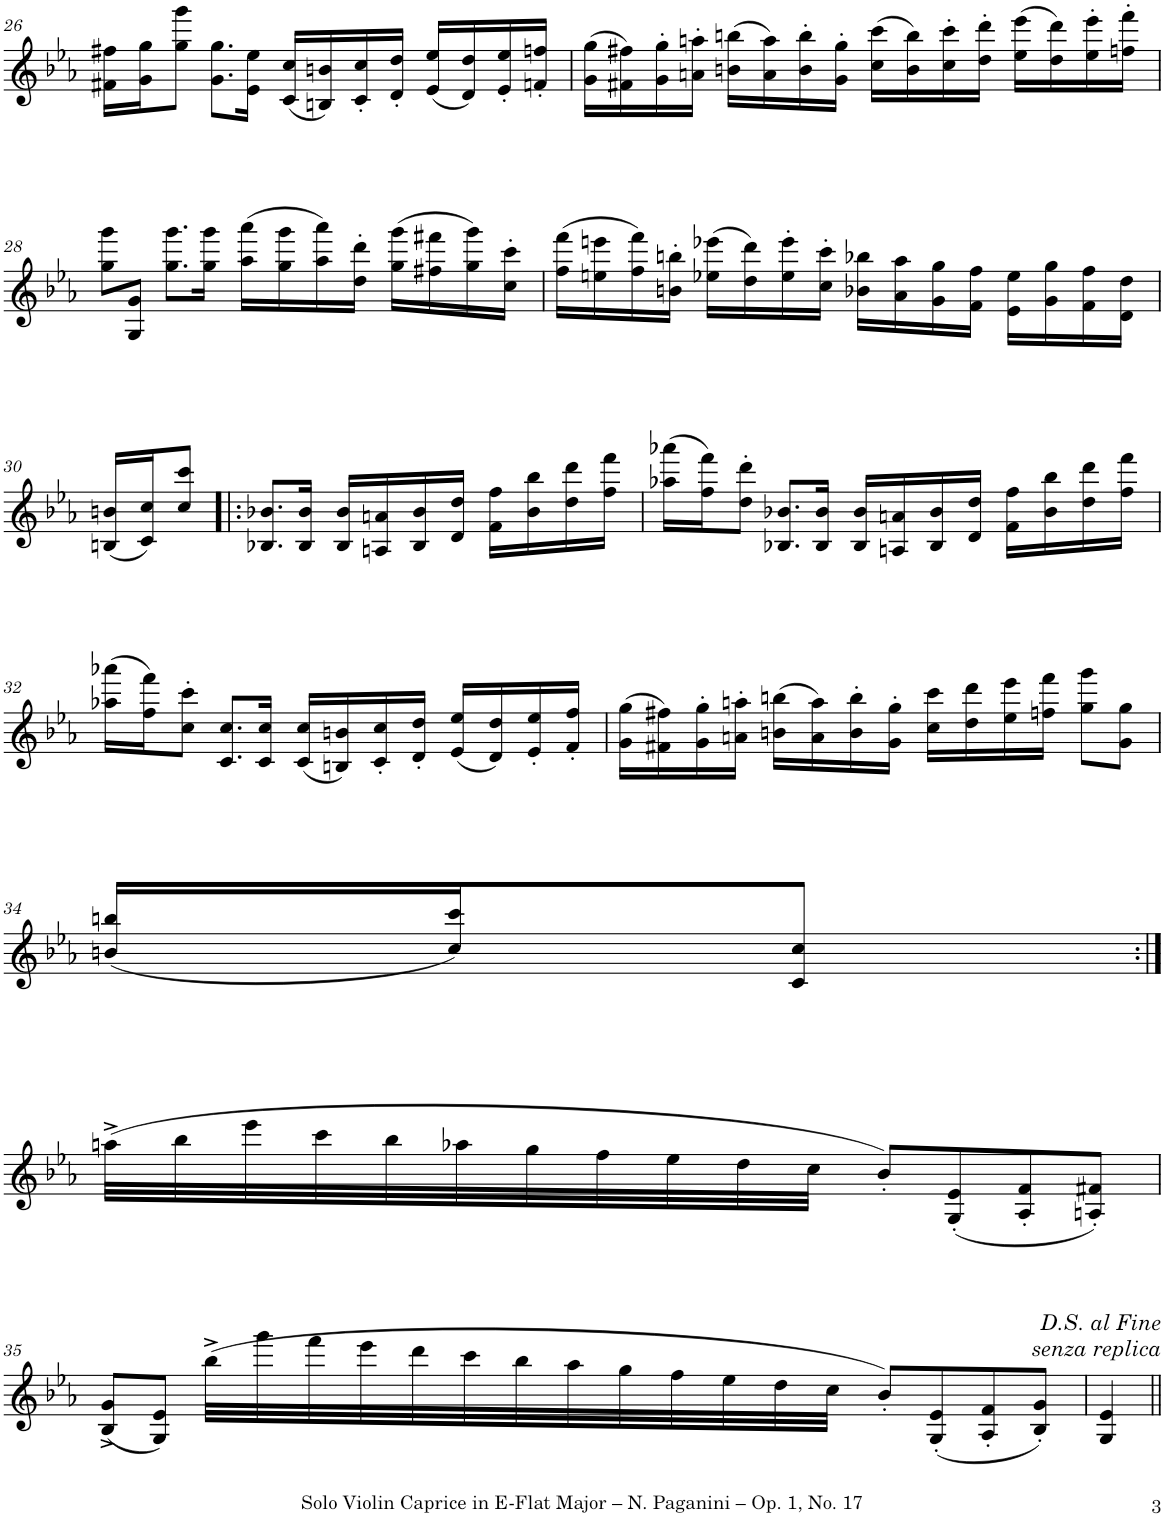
**kern
*part1
*staff1
*I"Violin
*I'Vln.
!!LO:PB:g=z
*clefG2
*k[b-e-a-]
*M4/4
*met(c)
=26
16f#X\ 16ff#X\LL
16g\ 16gg\J
8gg\ 8ggg\J
8.g\ 8.gg\L
16e-\ 16ee-\Jk
(16c/ 16cc/LL
16Bn/ 16bn/)
16c/' 16cc/'
16d/' 16dd/'JJ
(16e-/ 16ee-/LL
16d/ 16dd/)
16e-/' 16ee-/'
16fn/' 16ffn/'JJ
=27
(16g\ 16gg\LL
16f#X\ 16ff#X\)
16g\' 16gg\'
16an\' 16aan\'JJ
(16bn\ 16bbn\LL
16a\ 16aa\)
16b\' 16bb\'
16g\' 16gg\'JJ
(16cc\ 16ccc\LL
16b\ 16bb\)
16cc\' 16ccc\'
16dd\' 16ddd\'JJ
(16ee-\ 16eee-\LL
16dd\ 16ddd\)
16ee-\' 16eee-\'
16ffn\' 16fff\'JJ
!!LO:LB:g=z
=28
8gg\ 8ggg\L
8G/ 8g/J
8.gg\ 8.ggg\L
16gg\ 16ggg\Jk
(16aa-\ 16aaa-\LL
16gg\ 16ggg\
16aa-\ 16aaa-\)
16dd\' 16ddd\'JJ
(16gg\ 16ggg\LL
16ff#X\ 16fff#X\
16gg\ 16ggg\)
16cc\' 16ccc\'JJ
=29
(16ff\ 16fff\LL
16een\ 16eeen\
16ff\ 16fff\)
16bn\' 16bbn\'JJ
(16ee-X\ 16eee-X\LL
16dd\ 16ddd\)
16ee-\' 16eee-\'
16cc\' 16ccc\'JJ
16b-X\ 16bb-X\LL
16a-\ 16aa-\
16g\ 16gg\
16f\ 16ff\JJ
16e-\ 16ee-\LL
16g\ 16gg\
16f\ 16ff\
16d\ 16dd\JJ
!!LO:LB:g=z
=30
(16Bn/ 16bn/LL
16c/ 16cc/J)
8cc/ 8ccc/J
=30X4!|:
8.B-X/ 8.b-X/L
16B-/ 16b-/Jk
16B-/ 16b-/LL
16An/ 16an/
16B-/ 16b-/
16d/ 16dd/JJ
16f\ 16ff\LL
16b-\ 16bb-\
16dd\ 16ddd\
16ff\ 16fff\JJ
=31
(16aa-X\ 16aaa-X\LL
16ff\ 16fff\J)
8dd\' 8ddd\'J
8.B-X/ 8.b-X/L
16B-/ 16b-/Jk
16B-/ 16b-/LL
16An/ 16an/
16B-/ 16b-/
16d/ 16dd/JJ
16f\ 16ff\LL
16b-\ 16bb-\
16dd\ 16ddd\
16ff\ 16fff\JJ
!!LO:LB:g=z
=32
(16aa-X\ 16aaa-X\LL
16ff\ 16fff\J)
8cc\' 8ccc\'J
8.c/ 8.cc/L
16c/ 16cc/Jk
(16c/ 16cc/LL
16Bn/ 16bn/)
16c/' 16cc/'
16d/' 16dd/'JJ
(16e-/ 16ee-/LL
16d/ 16dd/)
16e-/' 16ee-/'
16f/' 16ff/'JJ
=33
(16g\ 16gg\LL
16f#X\ 16ff#X\)
16g\' 16gg\'
16an\' 16aan\'JJ
(16bn\ 16bbn\LL
16a\ 16aa\)
16b\' 16bb\'
16g\' 16gg\'JJ
16cc\ 16ccc\LL
16dd\ 16ddd\
16ee-\ 16eee-\
16ffn\ 16fff\JJ
8gg\ 8ggg\L
8g\ 8gg\J
!!LO:LB:g=z
=34
(16bn/ 16bbn/LL
16cc/ 16ccc/J)
8c/ 8cc/J
!!LO:LB:g=z
=34X5:|!
*Xtuplet
(44aan^\LLL
44bb-\
44eee-\
44ccc\
44bb-\
44aa-X\
44gg\
44ff\
44ee-\
44dd\
44cc\JJJ
8b-'/L)
(8G/' 8e-/'
8A-/' 8f/'
8An/' 8f#X/'J)
!!LO:LB:g=z
=35
(8B-/^ 8g/^L
8G/ 8e-/J)
(52bb-^\LLL
52ggg\
52fff\
52eee-\
52ddd\
52ccc\
52bb-\
52aa-\
52gg\
52ff\
52ee-\
52dd\
52cc\JJJ
8b-'/L)
(8G/' 8e-/'
8A-/' 8f/'
8B-/' 8g/'J)
=36
4G/ 4e-/
!LO:TX:a:t=D.S. al Fine\nsenza replica
=||
*-
